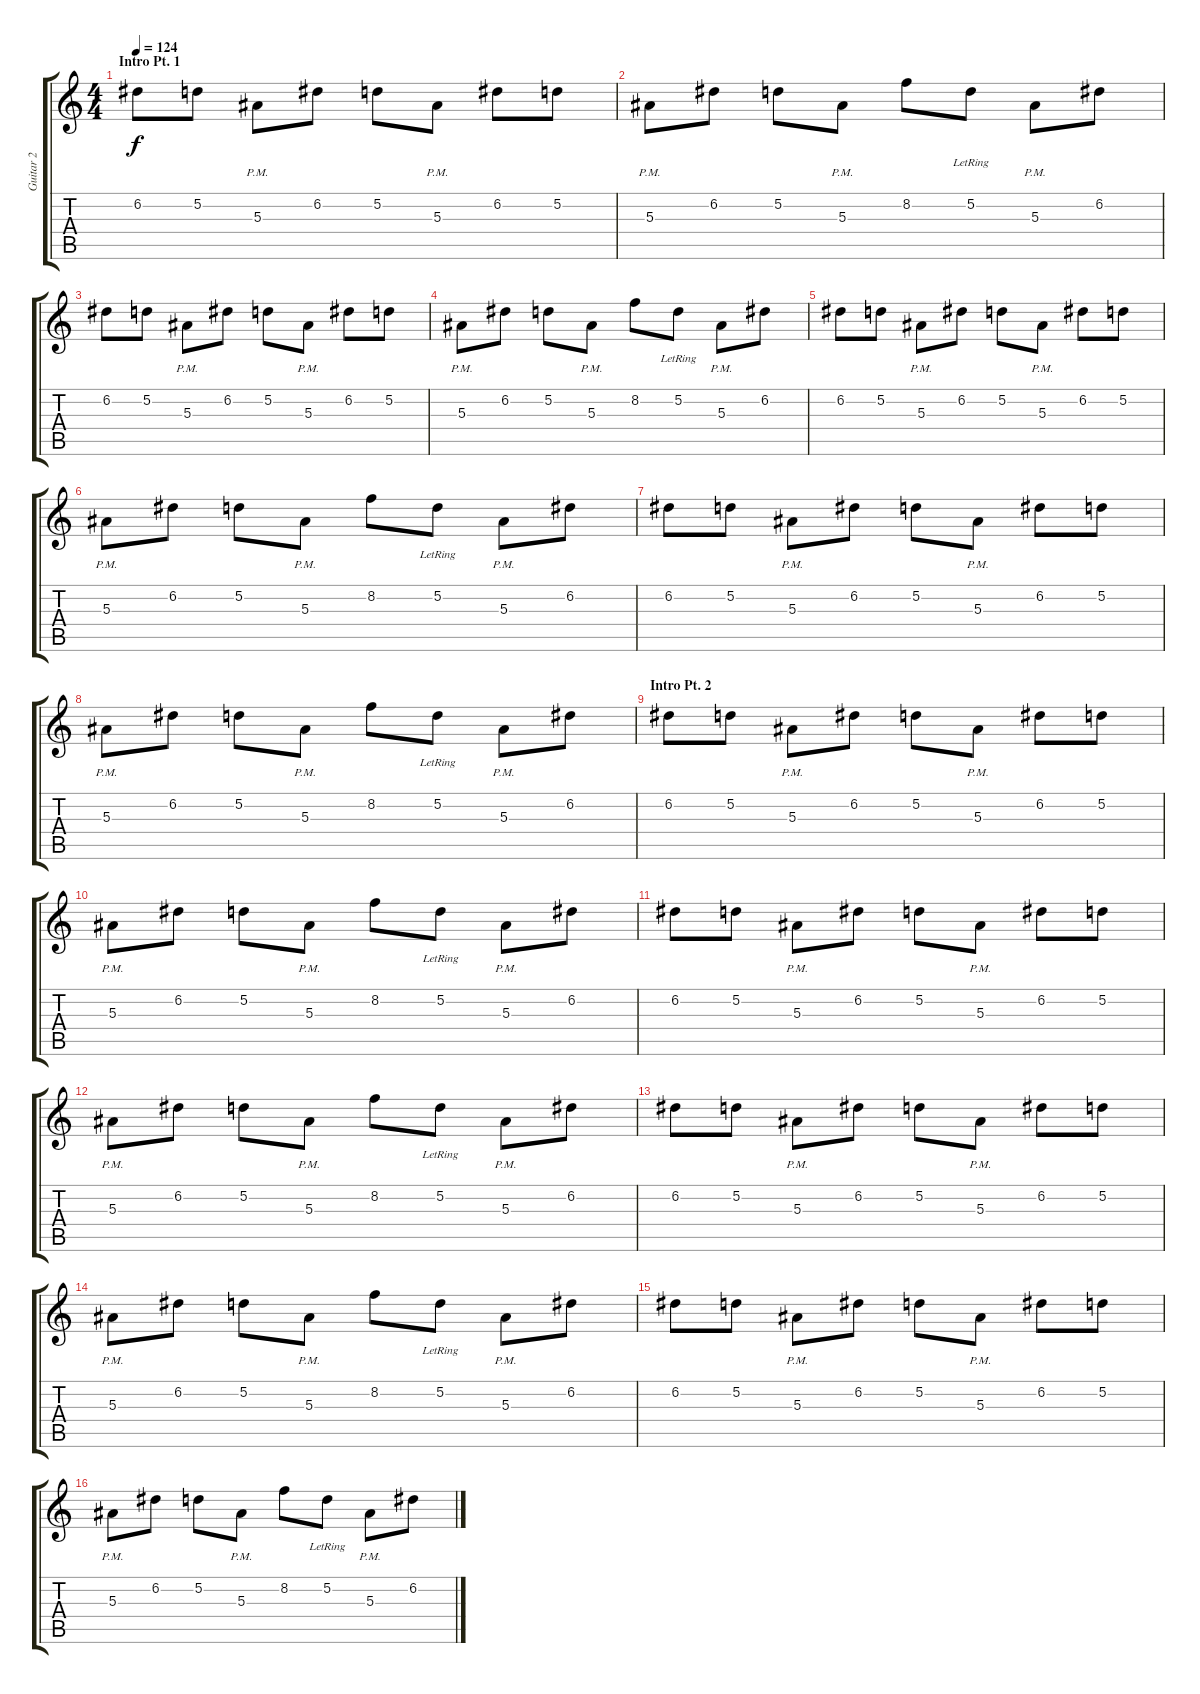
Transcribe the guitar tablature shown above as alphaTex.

\track ("Guitar 2" "Guitar 2") {instrument distortionguitar}
\staff {score tabs}
\tuning (D4 A3 F3 C3 G2 C2) {hide}
\ts (4 4)
\section ("" "Intro Pt. 1")
\tempo 124
\clef g2
\ks c
6.2.8{dy f instrument distortionguitar} 5.2.8 5.3{pm}.8 6.2.8 5.2.8 5.3{pm}.8 6.2.8 5.2.8 |
5.3{pm}.8 6.2.8 5.2.8 5.3{pm}.8 8.2.8 5.2{lr}.8 5.3{pm}.8 6.2.8 |
6.2.8 5.2.8 5.3{pm}.8 6.2.8 5.2.8 5.3{pm}.8 6.2.8 5.2.8 |
5.3{pm}.8 6.2.8 5.2.8 5.3{pm}.8 8.2.8 5.2{lr}.8 5.3{pm}.8 6.2.8 |
6.2.8 5.2.8 5.3{pm}.8 6.2.8 5.2.8 5.3{pm}.8 6.2.8 5.2.8 |
5.3{pm}.8 6.2.8 5.2.8 5.3{pm}.8 8.2.8 5.2{lr}.8 5.3{pm}.8 6.2.8 |
6.2.8 5.2.8 5.3{pm}.8 6.2.8 5.2.8 5.3{pm}.8 6.2.8 5.2.8 |
5.3{pm}.8 6.2.8 5.2.8 5.3{pm}.8 8.2.8 5.2{lr}.8 5.3{pm}.8 6.2.8 |
\section ("" "Intro Pt. 2")
6.2.8 5.2.8 5.3{pm}.8 6.2.8 5.2.8 5.3{pm}.8 6.2.8 5.2.8 |
5.3{pm}.8 6.2.8 5.2.8 5.3{pm}.8 8.2.8 5.2{lr}.8 5.3{pm}.8 6.2.8 |
6.2.8 5.2.8 5.3{pm}.8 6.2.8 5.2.8 5.3{pm}.8 6.2.8 5.2.8 |
5.3{pm}.8 6.2.8 5.2.8 5.3{pm}.8 8.2.8 5.2{lr}.8 5.3{pm}.8 6.2.8 |
6.2.8 5.2.8 5.3{pm}.8 6.2.8 5.2.8 5.3{pm}.8 6.2.8 5.2.8 |
5.3{pm}.8 6.2.8 5.2.8 5.3{pm}.8 8.2.8 5.2{lr}.8 5.3{pm}.8 6.2.8 |
6.2.8 5.2.8 5.3{pm}.8 6.2.8 5.2.8 5.3{pm}.8 6.2.8 5.2.8 |
5.3{pm}.8 6.2.8 5.2.8 5.3{pm}.8 8.2.8 5.2{lr}.8 5.3{pm}.8 6.2.8
